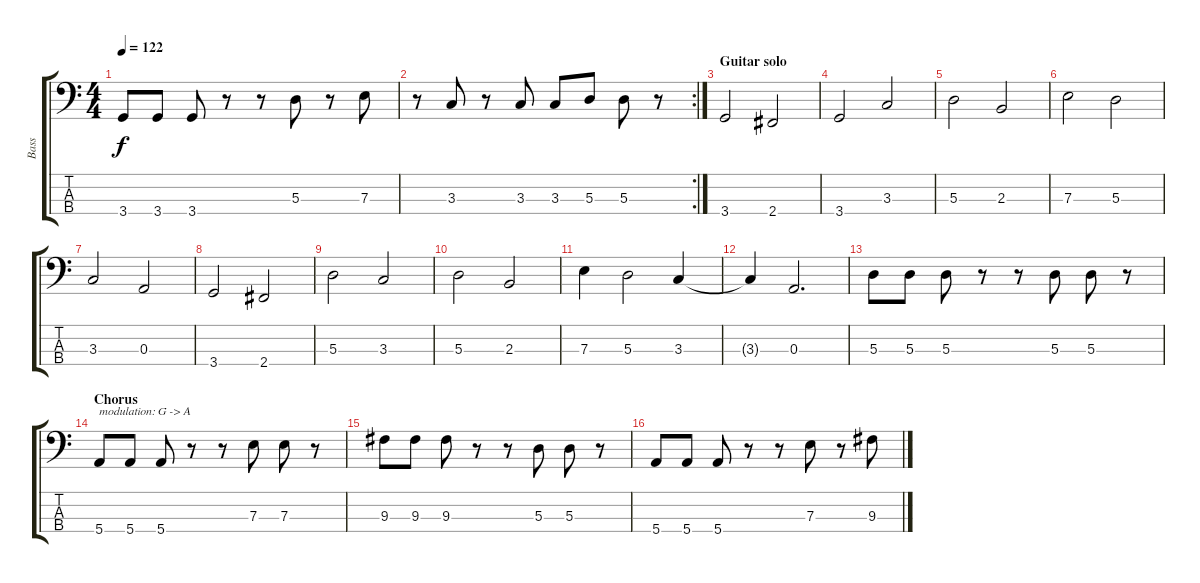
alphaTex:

\track ("Bass" "Bass") {instrument electricbassfinger}
\staff {score tabs}
\tuning (G2 D2 A1 E1) {hide}
\ts (4 4)
\tempo 122
\clef f4
\ks c
3.4.8{dy f} 3.4.8 3.4.8 r.8 r.8 5.3.8 r.8 7.3.8 |
\rc 2
r.8 3.3.8 r.8 3.3.8 3.3.8 5.3.8 5.3.8 r.8 |
\section ("" "Guitar solo")
3.4.2 2.4.2 |
3.4.2 3.3.2 |
5.3.2 2.3.2 |
7.3.2 5.3.2 |
3.3.2 0.3.2 |
3.4.2 2.4.2 |
5.3.2 3.3.2 |
5.3.2 2.3.2 |
7.3.4 5.3.2 3.3.4 |
3.3{t}.4 0.3.2{d} |
5.3.8 5.3.8 5.3.8 r.8 r.8 5.3.8 5.3.8 r.8 |
\section ("" "Chorus")
5.4.8{txt "modulation: G -> A"} 5.4.8 5.4.8 r.8 r.8 7.3.8 7.3.8 r.8 |
9.3.8 9.3.8 9.3.8 r.8 r.8 5.3.8 5.3.8 r.8 |
5.4.8 5.4.8 5.4.8 r.8 r.8 7.3.8 r.8 9.3.8
